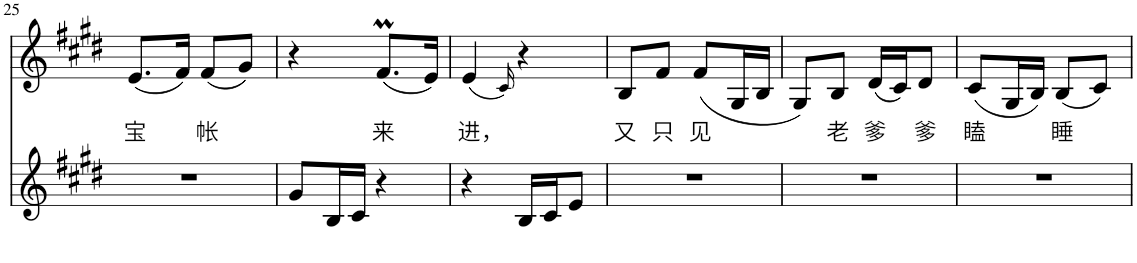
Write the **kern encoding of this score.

**kern	**kern	**text
*part2	*part1	*part1
*staff2	*staff1	*staff1
*I"Piano	*I"Piano	*
*I'Pno	*I'Pno	*
!!LO:PB:g=z
*clefG2	*clefG2	*
*k[f#c#g#d#]	*k[f#c#g#d#]	*
*M2/4	*M2/4	*
=25	=25	=25
!	!	!LO:LY:b
2r	(8.e/L	宝
.	16f#/Jk)	.
!	!	!LO:LY:b
.	(8f#/L	帐
.	8g#/J)	.
=26	=26	=26
8g#/L	4r	.
16B/L	.	.
16c#/JJ	.	.
!	!	!LO:LY:b
4r	(8.f#M/L	来
.	16e/Jk)	.
=27	=27	=27
!	!	!LO:LY:b
4r	(4e/	进，
.	16qc#/)	.
16B/LL	4r	.
16c#/J	.	.
8e/J	.	.
=28	=28	=28
!	!	!LO:LY:b
2r	8B/L	又
!	!	!LO:LY:b
.	8f#/J	只
!	!	!LO:LY:b
.	(8f#/L	见
.	16G#/L	.
.	16B/JJ	.
=29	=29	=29
2r	8G#/L)	.
!	!	!LO:LY:b
.	8B/J	老
!	!	!LO:LY:b
.	(16d#/LL	爹
.	16c#/J)	.
!	!	!LO:LY:b
.	8d#/J	爹
=30	=30	=30
!	!	!LO:LY:b
2r	(8c#/L	瞌
.	16G#/L	.
.	16B/JJ)	.
!	!	!LO:LY:b
.	(8B/L	睡
.	8c#/J)	.
=	=	=
*-	*-	*-
